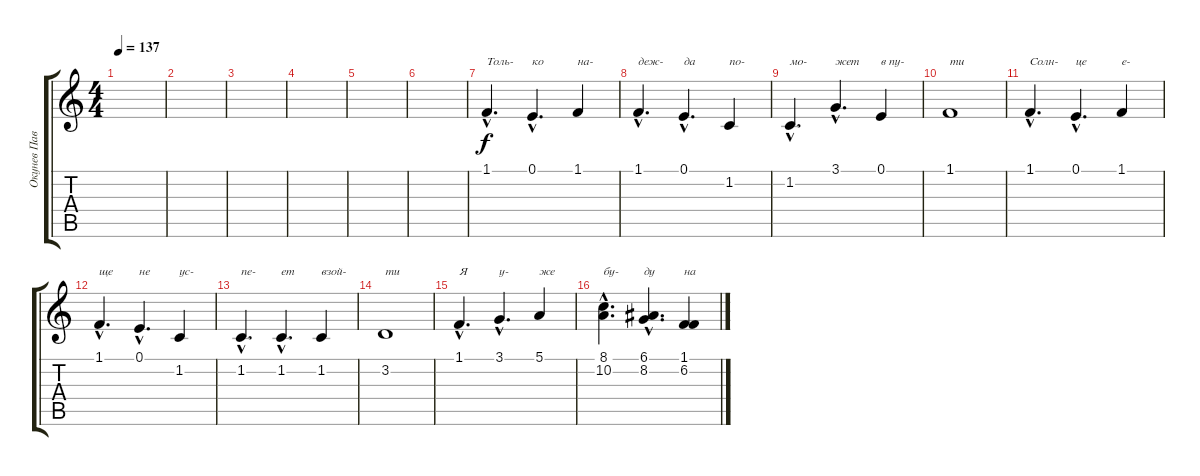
\track ("Окунев Павел" "Окунев Пав") {instrument bassoon}
\staff {score tabs}
\tuning (E4 B3 G3 D3 A2 E2) {hide}
\ts (4 4)
\tempo 137
\clef g2
\ks c
|
|
|
|
|
|
1.1{hac}.4{d txt "Толь-" dy f} 0.1{hac}.4{d txt "ко"} 1.1.4{txt "на-"} |
1.1{hac}.4{d txt "деж-"} 0.1{hac}.4{d txt "да"} 1.2.4{txt "по-"} |
1.2{hac}.4{d txt "мо-"} 3.1{hac}.4{d txt "жет"} 0.1.4{txt "в пу-"} |
1.1.1{txt "ти"} |
1.1{hac}.4{d txt "Солн-"} 0.1{hac}.4{d txt "це"} 1.1.4{txt "е-"} |
1.1{hac}.4{d txt "ще"} 0.1{hac}.4{d txt "не"} 1.2.4{txt "ус-"} |
1.2{hac}.4{d txt "пе-"} 1.2{hac}.4{d txt "ет"} 1.2.4{txt "взой-"} |
3.2.1{txt "ти"} |
1.1{hac}.4{d txt "Я"} 3.1{hac}.4{d txt "у-"} 5.1.4{txt "же"} |
(8.1{hac} 10.2{hac}).4{d txt "бу-"} (6.1{hac} 8.2{hac}).4{d txt "ду"} (1.1 6.2).4{txt "на"}
